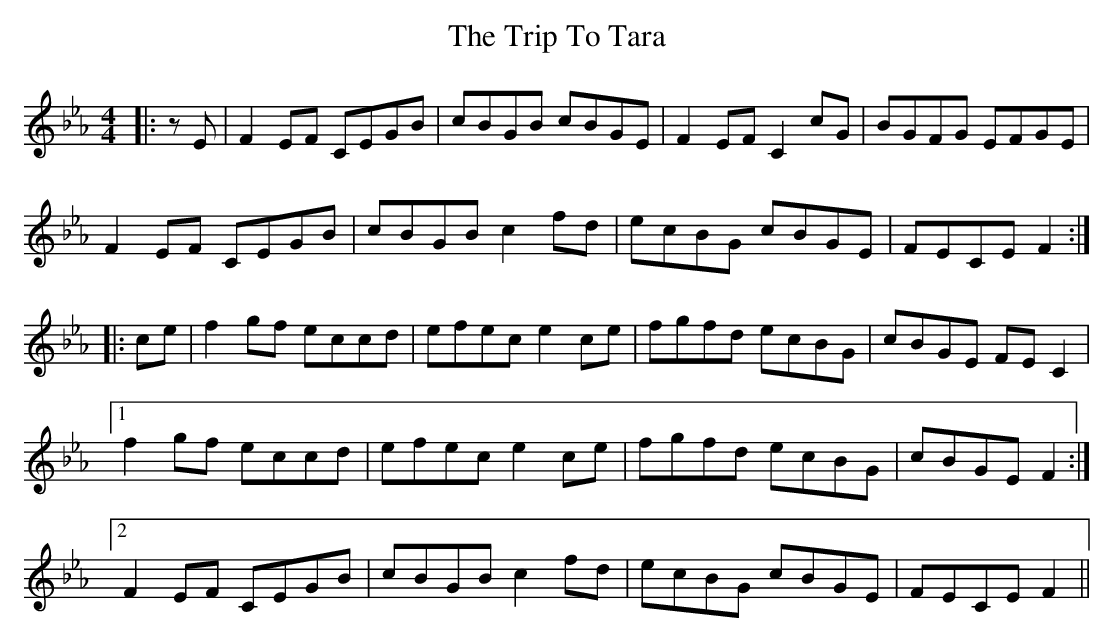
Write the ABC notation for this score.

X:1
T: The Trip To Tara
M: 4/4
L: 1/8
K: Fdor
|:zE|F2EF CEGB|cBGB cBGE|F2EF C2cG|BGFG EFGE|
F2EF CEGB|cBGB c2fd|ecBG cBGE|FECEF2:|
|:ce|f2gf eccd|efec e2ce|fgfd ecBG|cBGE FEC2|
[1f2gf eccd|efec e2ce|fgfd ecBG|cBGE F2:|
[2F2EF CEGB|cBGB c2fd|ecBG cBGE|FECEF2||
